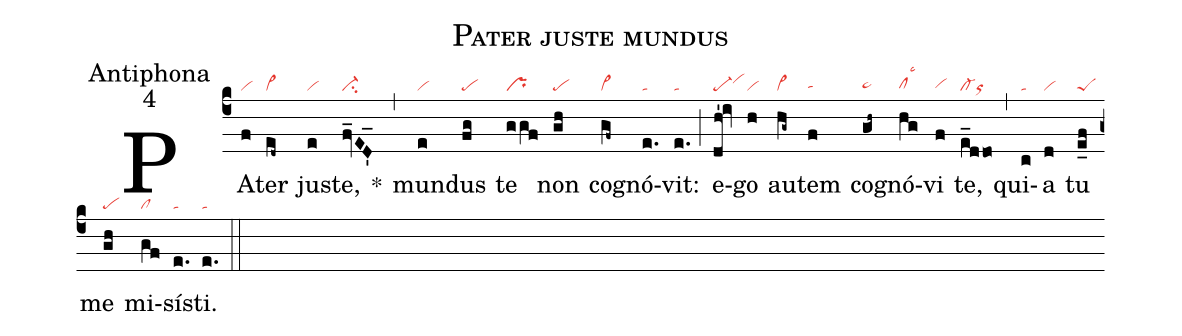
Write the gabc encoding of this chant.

name:Pater juste mundus;
office-part:Antiphona;
mode:4;
nabc-lines:1;
%%
(c4)
PA(f|vi)ter(ed~|vi>) ju(e|vi)ste,(fv_ED'_|ci-) *(,)
mun(e|vi)dus(fg|pe) te(ggf|pr) non(gh|pe) co(gf~|vi>)gnó(e.|ta)vit:(e.|ta) (;)
e(dh'!iv|pe-vihi)go(h|vi) au(hg~|vi>)tem(f|tahg) co(gh~|ta>hg)gnó(hg|clhglsc3)vi(f|vihg) te,(e_ddo|cl-or) (,)
qui(c|ta)a(d|vi) tu(e_f|peS) me(gh|pe) mi(gf|cl)sí(e.|ta)sti.(e.|ta) (::)
